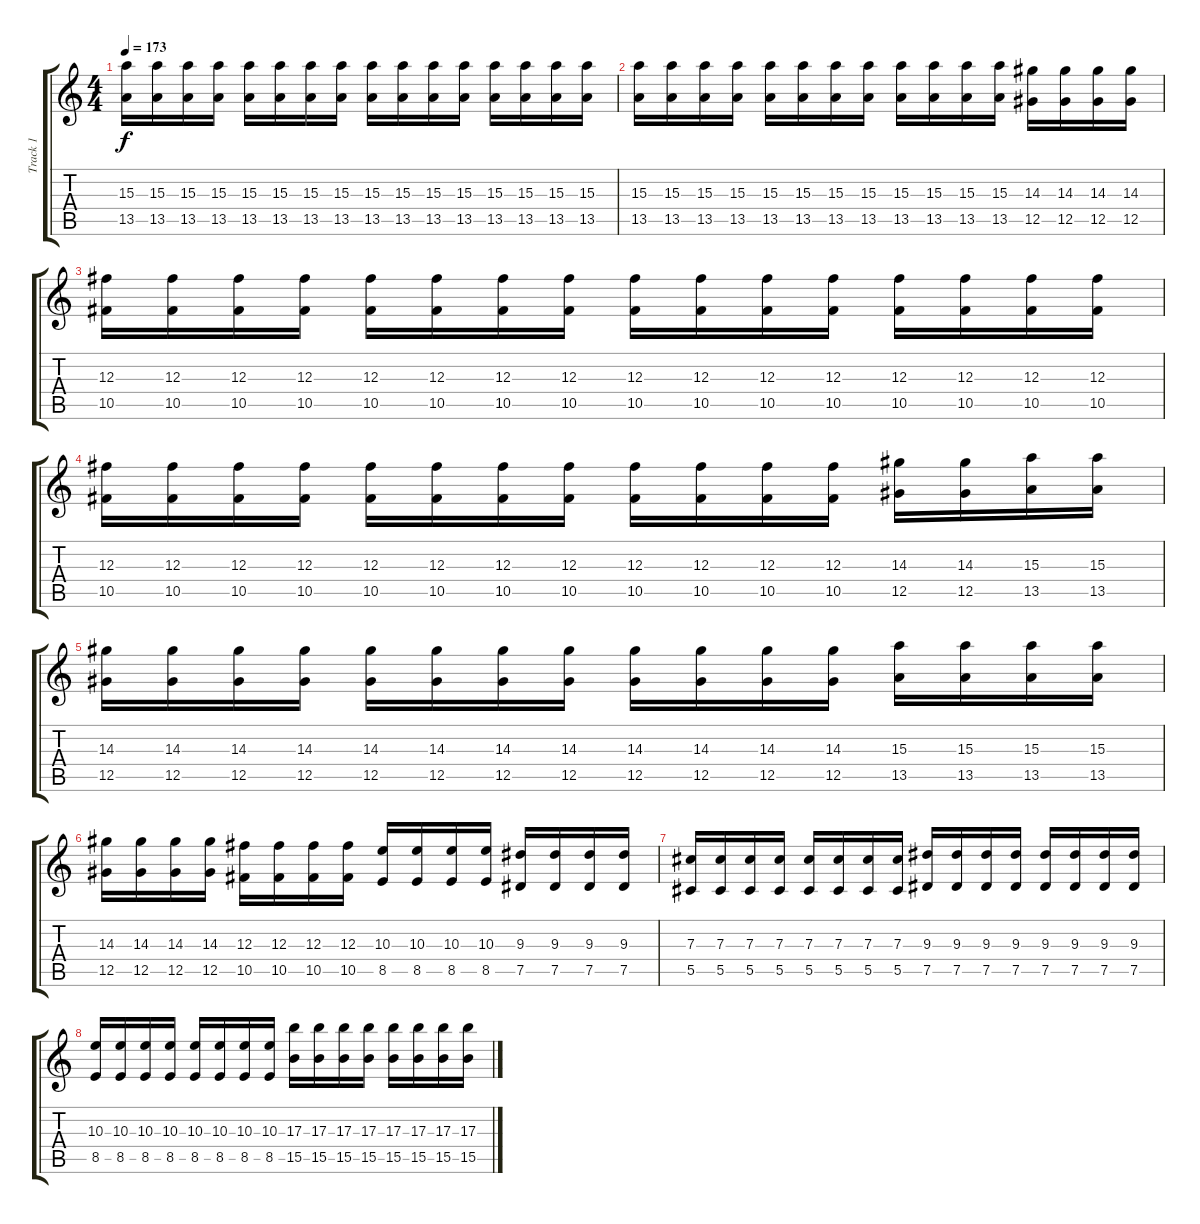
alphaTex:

\track ("Track 1" "Track 1") {instrument overdrivenguitar}
\staff {score tabs}
\tuning (Eb4 Bb3 Gb3 Db3 Ab2 Eb2) {hide}
\ts (4 4)
\tempo 173
\clef g2
\ks c
(15.3 13.5).16{dy f} (15.3 13.5).16 (15.3 13.5).16 (15.3 13.5).16 (15.3 13.5).16 (15.3 13.5).16 (15.3 13.5).16 (15.3 13.5).16 (15.3 13.5).16 (15.3 13.5).16 (15.3 13.5).16 (15.3 13.5).16 (15.3 13.5).16 (15.3 13.5).16 (15.3 13.5).16 (15.3 13.5).16 |
(15.3 13.5).16 (15.3 13.5).16 (15.3 13.5).16 (15.3 13.5).16 (15.3 13.5).16 (15.3 13.5).16 (15.3 13.5).16 (15.3 13.5).16 (15.3 13.5).16 (15.3 13.5).16 (15.3 13.5).16 (15.3 13.5).16 (14.3 12.5).16 (14.3 12.5).16 (14.3 12.5).16 (14.3 12.5).16 |
(12.3 10.5).16 (12.3 10.5).16 (12.3 10.5).16 (12.3 10.5).16 (12.3 10.5).16 (12.3 10.5).16 (12.3 10.5).16 (12.3 10.5).16 (12.3 10.5).16 (12.3 10.5).16 (12.3 10.5).16 (12.3 10.5).16 (12.3 10.5).16 (12.3 10.5).16 (12.3 10.5).16 (12.3 10.5).16 |
(12.3 10.5).16 (12.3 10.5).16 (12.3 10.5).16 (12.3 10.5).16 (12.3 10.5).16 (12.3 10.5).16 (12.3 10.5).16 (12.3 10.5).16 (12.3 10.5).16 (12.3 10.5).16 (12.3 10.5).16 (12.3 10.5).16 (14.3 12.5).16 (14.3 12.5).16 (15.3 13.5).16 (15.3 13.5).16 |
(14.3 12.5).16 (14.3 12.5).16 (14.3 12.5).16 (14.3 12.5).16 (14.3 12.5).16 (14.3 12.5).16 (14.3 12.5).16 (14.3 12.5).16 (14.3 12.5).16 (14.3 12.5).16 (14.3 12.5).16 (14.3 12.5).16 (15.3 13.5).16 (15.3 13.5).16 (15.3 13.5).16 (15.3 13.5).16 |
(14.3 12.5).16 (14.3 12.5).16 (14.3 12.5).16 (14.3 12.5).16 (12.3 10.5).16 (12.3 10.5).16 (12.3 10.5).16 (12.3 10.5).16 (10.3 8.5).16 (10.3 8.5).16 (10.3 8.5).16 (10.3 8.5).16 (9.3 7.5).16 (9.3 7.5).16 (9.3 7.5).16 (9.3 7.5).16 |
(7.3 5.5).16 (7.3 5.5).16 (7.3 5.5).16 (7.3 5.5).16 (7.3 5.5).16 (7.3 5.5).16 (7.3 5.5).16 (7.3 5.5).16 (9.3 7.5).16 (9.3 7.5).16 (9.3 7.5).16 (9.3 7.5).16 (9.3 7.5).16 (9.3 7.5).16 (9.3 7.5).16 (9.3 7.5).16 |
(10.3 8.5).16 (10.3 8.5).16 (10.3 8.5).16 (10.3 8.5).16 (10.3 8.5).16 (10.3 8.5).16 (10.3 8.5).16 (10.3 8.5).16 (17.3 15.5).16 (17.3 15.5).16 (17.3 15.5).16 (17.3 15.5).16 (17.3 15.5).16 (17.3 15.5).16 (17.3 15.5).16 (17.3 15.5).16
